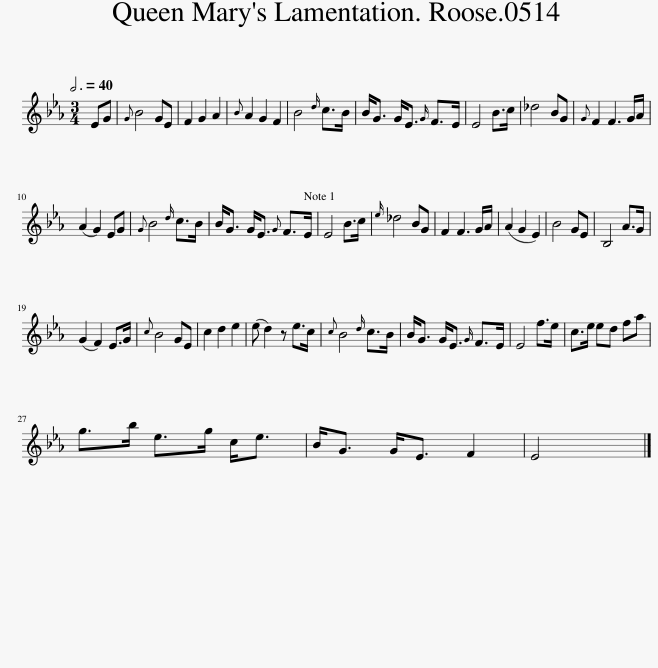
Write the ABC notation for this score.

X:1
L:1/8
Q:3/4=40
M:3/4
I:linebreak $
K:Eb
V:1 treble
V:1
 EG |{G} B4 GE | F2 G2 A2 |{B} A2 G2 F2 | B4{d} c>B | %5
 B<G G<E{G} F>E | E4 B>c | _d4 BG |{G} F2 F3 G/A/ |$ (A2 G2) EG | %10
{G} B4{d} c>B | B<G G<E{G} F>E | E4 B>c |{e} _d4 BG | F2 F3 G/A/ | %15
 (A2 G2 E2) | B4 GE | B,4 A>G |$ (G2 F2) E>G |{c} B4 GE | %20
 c2 d2 e2 | (e d2) z e>c |{c} B4{d} c>B | B<G G<E{G} F>E | E4 f>e | %25
 c>e ed fa |$ g>b e>g c<e | B<G G<E F2 | E4 |] %29
